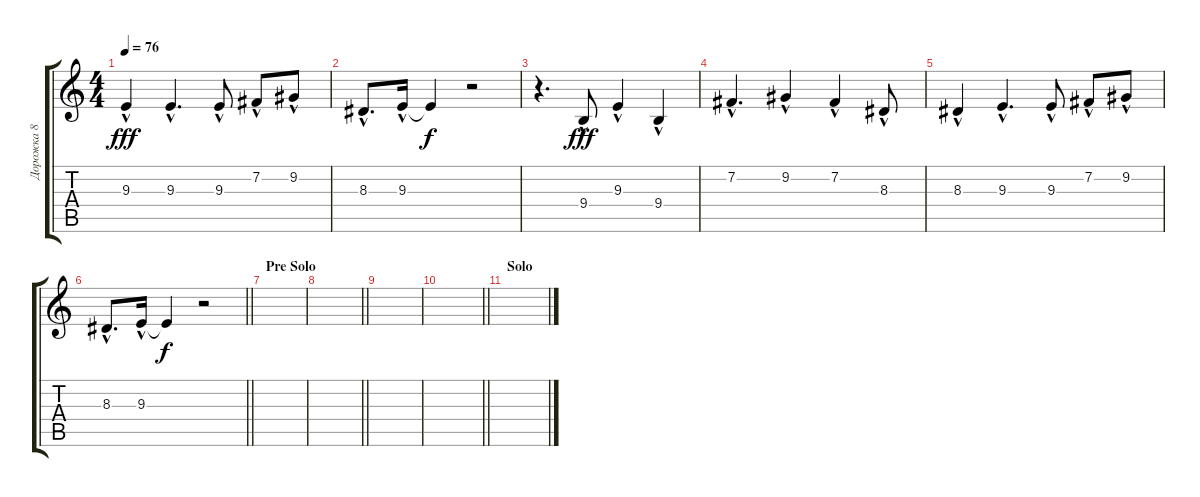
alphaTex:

\track ("Дорожка 8" "Дорожка 8") {instrument electricgrandpiano}
\staff {score tabs}
\tuning (E4 B3 G3 D3 A2 E2) {hide}
\ts (4 4)
\tempo 76
\clef g2
\ks c
9.3{hac}.4{dy fff} 9.3{hac}.4{d} 9.3{hac}.8 7.2{hac}.8 9.2{hac}.8 |
8.3{hac}.8{d} 9.3{hac}.16 9.3{t}.4{dy f} r.2 |
r.4{d} 9.4{hac}.8{dy fff} 9.3{hac}.4 9.4{hac}.4 |
7.2{hac}.4{d} 9.2{hac}.4 7.2{hac}.4 8.3{hac}.8 |
8.3{hac}.4 9.3{hac}.4{d} 9.3{hac}.8 7.2{hac}.8 9.2{hac}.8 |
\barLineRight lightlight
8.3{hac}.8{d} 9.3{hac}.16 9.3{t}.4{dy f} r.2 |
\section ("" "Pre Solo")
|
\barLineRight lightlight
|
|
\barLineRight lightlight
|
\section ("" "Solo")
